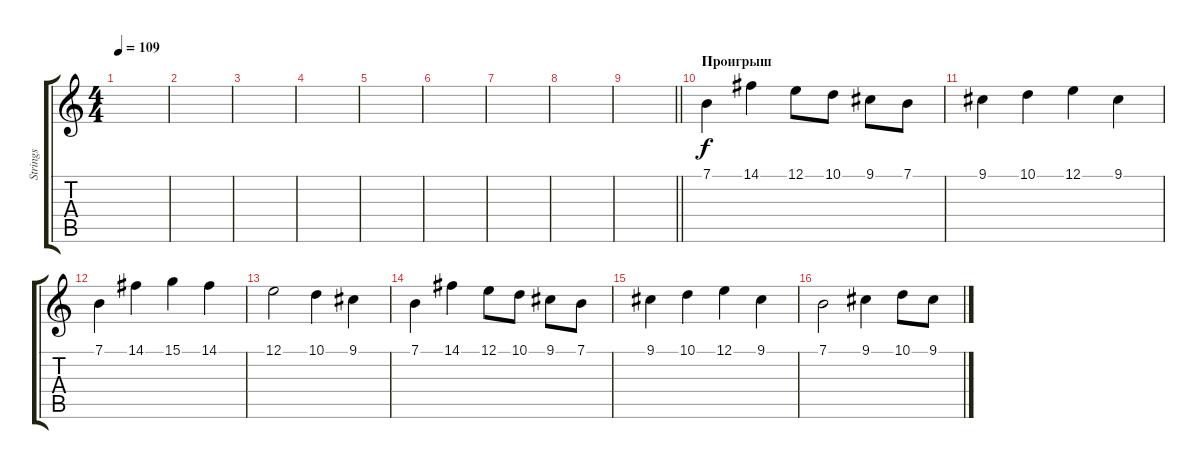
\track ("Strings" "Strings") {instrument stringensemble1}
\staff {score tabs}
\tuning (E4 B3 G3 D3 A2 E2) {hide}
\ts (4 4)
\tempo 109
\clef g2
\ks c
|
|
|
|
|
|
|
|
\barLineRight lightlight
|
\section ("" "Проигрыш")
7.1.4 14.1.4 12.1.8 10.1.8 9.1.8 7.1.8 |
9.1.4 10.1.4 12.1.4 9.1.4 |
7.1.4 14.1.4 15.1.4 14.1.4 |
12.1.2 10.1.4 9.1.4 |
7.1.4 14.1.4 12.1.8 10.1.8 9.1.8 7.1.8 |
9.1.4 10.1.4 12.1.4 9.1.4 |
7.1.2 9.1.4 10.1.8 9.1.8
